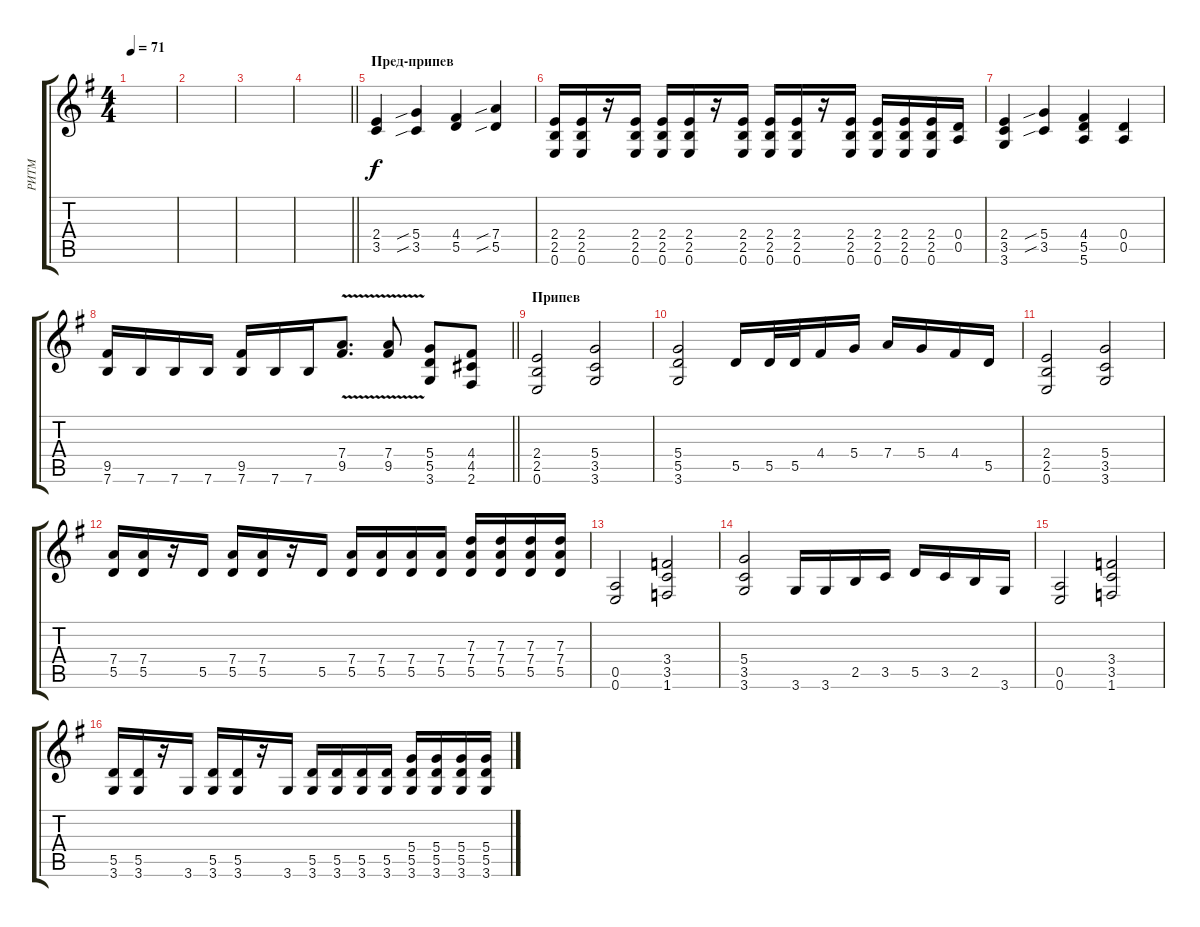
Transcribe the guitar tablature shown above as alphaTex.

\track ("РИТМ" "РИТМ") {instrument distortionguitar}
\staff {score tabs}
\tuning (E4 B3 G3 D3 A2 E2) {hide}
\ts (4 4)
\tempo 71
\clef g2
\ks eminor
|
|
|
\barLineRight lightlight
|
\section ("" "Пред-припев")
(2.4 3.5).4 (5.4{sib} 3.5{sib}).4 (4.4 5.5).4 (7.4{sib} 5.5{sib}).4 |
(2.4 2.5 0.6).16 (2.4 2.5 0.6).16 r.16 (2.4 2.5 0.6).16 (2.4 2.5 0.6).16 (2.4 2.5 0.6).16 r.16 (2.4 2.5 0.6).16 (2.4 2.5 0.6).16 (2.4 2.5 0.6).16 r.16 (2.4 2.5 0.6).16 (2.4 2.5 0.6).16 (2.4 2.5 0.6).16 (2.4 2.5 0.6).16 (0.4 0.5).16 |
(2.4 3.5 3.6).4 (5.4{sib} 3.5{sib}).4 (4.4 5.5 5.6).4 (0.4 0.5).4 |
\barLineRight lightlight
(9.5 7.6).16 7.6.16 7.6.16 7.6.16 (9.5 7.6).16 7.6.16 7.6.16 (7.4{v} 9.5).8{d} (7.4{v} 9.5).8 (5.4 5.5 3.6).8 (4.4 4.5 2.6).8 |
\section ("" "Припев")
(2.4 2.5 0.6).2 (5.4 3.5 3.6).2 |
(5.4 5.5 3.6).2 5.5.16 5.5.32 5.5.32 4.4.16 5.4.16 7.4.16 5.4.16 4.4.16 5.5.16 |
(2.4 2.5 0.6).2 (5.4 3.5 3.6).2 |
(7.4 5.5).16 (7.4 5.5).16 r.16 5.5.16 (7.4 5.5).16 (7.4 5.5).16 r.16 5.5.16 (7.4 5.5).16 (7.4 5.5).16 (7.4 5.5).16 (7.4 5.5).16 (7.3 7.4 5.5).16 (7.3 7.4 5.5).16 (7.3 7.4 5.5).16 (7.3 7.4 5.5).16 |
(0.5 0.6).2 (3.4 3.5 1.6).2 |
(5.4 3.5 3.6).2 3.6.16 3.6.16 2.5.16 3.5.16 5.5.16 3.5.16 2.5.16 3.6.16 |
(0.5 0.6).2 (3.4 3.5 1.6).2 |
(5.5 3.6).16 (5.5 3.6).16 r.16 3.6.16 (5.5 3.6).16 (5.5 3.6).16 r.16 3.6.16 (5.5 3.6).16 (5.5 3.6).16 (5.5 3.6).16 (5.5 3.6).16 (5.4 5.5 3.6).16 (5.4 5.5 3.6).16 (5.4 5.5 3.6).16 (5.4 5.5 3.6).16
